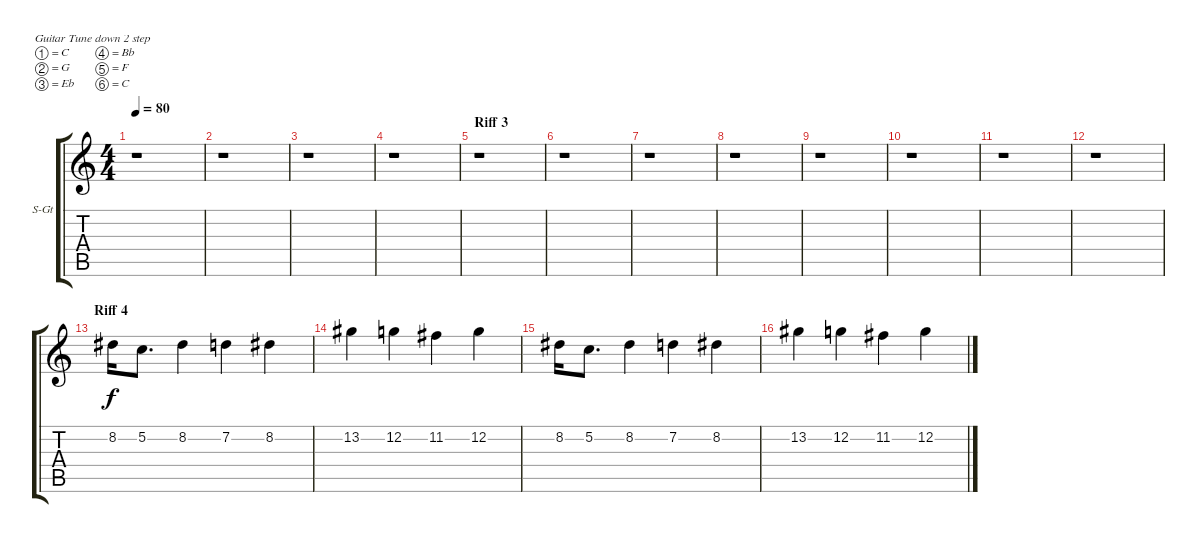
\bracketExtendMode groupsimilarinstruments
\firstSystemTrackNameOrientation horizontal
\otherSystemsTrackNameOrientation horizontal
\track ("Organ" "S-Gt") {instrument stringensemble1}
\staff {score tabs}
\tuning (C4 G3 Eb3 Bb2 F2 C2)
\displaytranspose 12
\ts (4 4)
\tempo 80
\clef g2
\ks c
r.1{dy f} |
r.1 |
r.1 |
r.1 |
\section ("" "Riff 3")
r.1 |
r.1 |
r.1 |
r.1 |
r.1 |
r.1 |
r.1 |
r.1 |
\section ("" "Riff 4")
8.2.16 5.2.8{d} 8.2.4 7.2.4 8.2.4 |
13.2.4 12.2.4 11.2.4 12.2.4 |
8.2.16 5.2.8{d} 8.2.4 7.2.4 8.2.4 |
13.2.4 12.2.4 11.2.4 12.2.4
